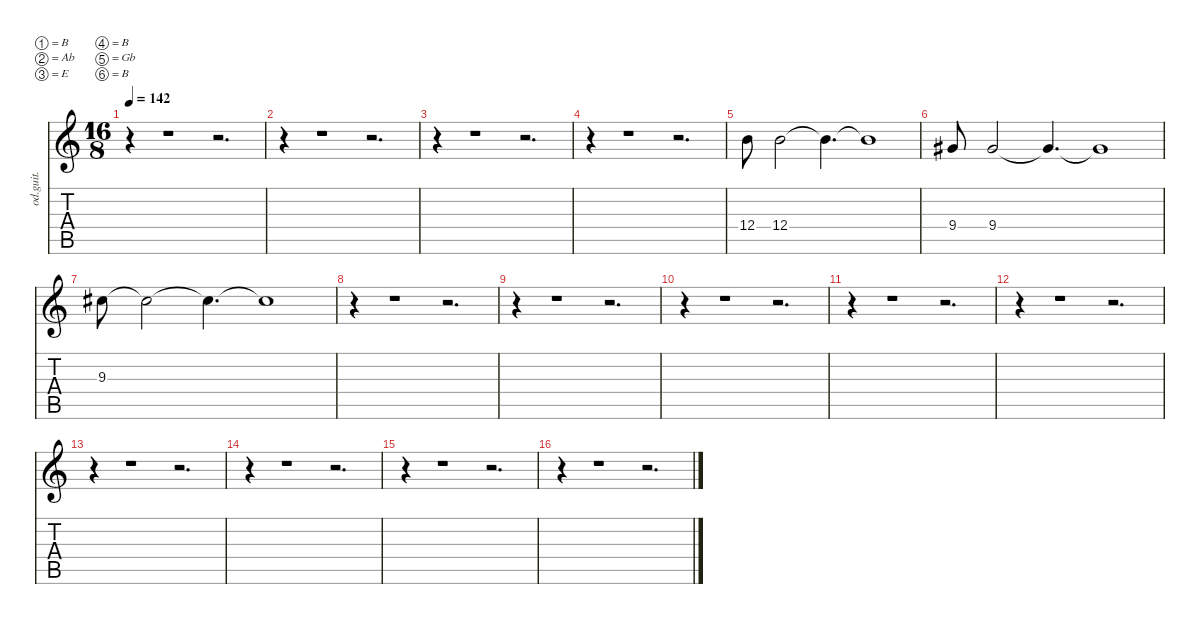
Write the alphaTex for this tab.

\defaultSystemsLayout 4
\hideDynamics
\bracketExtendMode nobrackets
\otherSystemsTrackNameOrientation horizontal
\track ("Guitar2" "od.guit.") {instrument overdrivenguitar}
\staff {score tabs}
\tuning (B3 Ab3 E3 B2 Gb2 B1)
\ts (16 8)
\tempo 142
\clef g2
\ks c
r.4{dy f beam Down} r.1{beam Down} r.2{d beam Down} |
r.4{beam Down} r.1{beam Down} r.2{d beam Down} |
r.4{beam Down} r.1{beam Down} r.2{d beam Down} |
r.4{beam Down} r.1{beam Down} r.2{d beam Down} |
12.4.8{beam Down} 12.4.2{beam Down} 12.4{t}.4{d beam Down} 12.4{t}.1{beam Down} |
9.4{acc #}.8{beam Up} 9.4{acc #}.2{beam Up} 9.4{t acc #}.4{d beam Up} 9.4{t acc #}.1{beam Up} |
9.3{acc #}.8{beam Down} 9.3{t acc #}.2{beam Down} 9.3{t acc #}.4{d beam Down} 9.3{t acc #}.1{beam Down} |
r.4{beam Down} r.1{beam Down} r.2{d beam Down} |
r.4{beam Down} r.1{beam Down} r.2{d beam Down} |
r.4{beam Down} r.1{beam Down} r.2{d beam Down} |
r.4{beam Down} r.1{beam Down} r.2{d beam Down} |
r.4{beam Down} r.1{beam Down} r.2{d beam Down} |
r.4{beam Down} r.1{beam Down} r.2{d beam Down} |
r.4{beam Down} r.1{beam Down} r.2{d beam Down} |
r.4{beam Down} r.1{beam Down} r.2{d beam Down} |
r.4{beam Down} r.1{beam Down} r.2{d beam Down}
